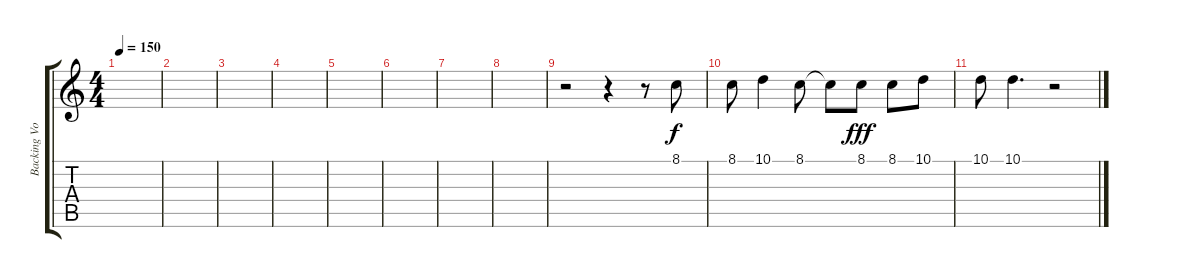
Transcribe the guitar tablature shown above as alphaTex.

\track ("Backing Vocals" "Backing Vo") {instrument lead6voice}
\staff {score tabs}
\tuning (E4 B3 G3 D3 A2 E2) {hide}
\ts (4 4)
\tempo 150
\clef g2
\ks c
|
|
|
|
|
|
|
|
r.2 r.4 r.8 8.1.8 |
8.1.8 10.1.4 8.1.8 8.1{t}.8{dy f} 8.1.8{dy fff} 8.1.8 10.1.8 |
10.1.8 10.1.4{d} r.2
